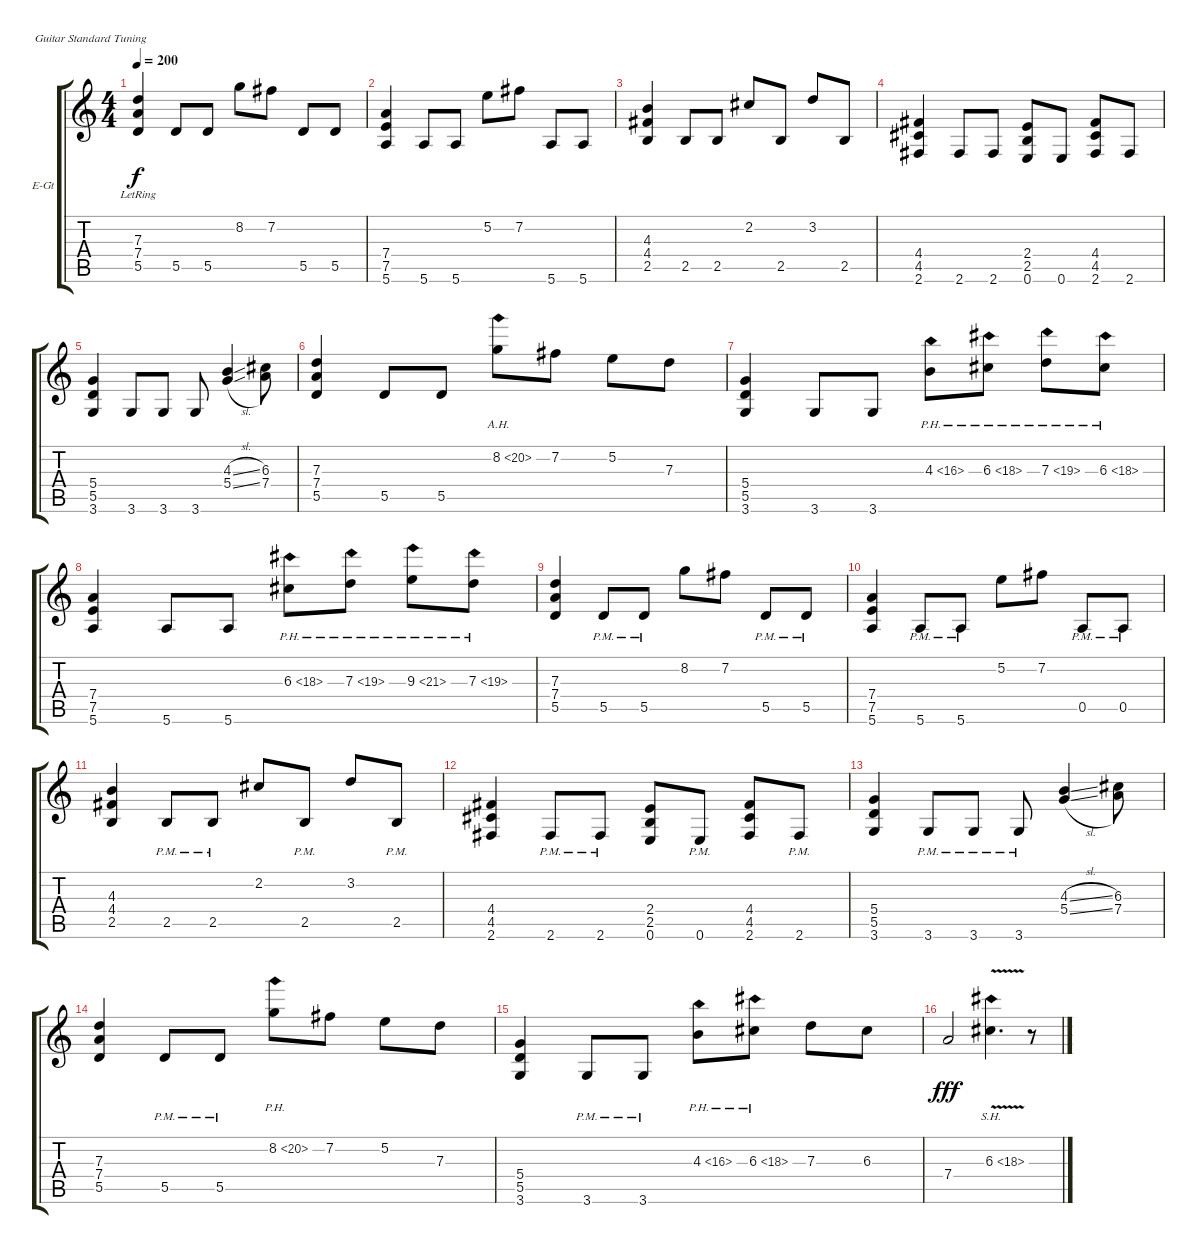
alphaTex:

\bracketExtendMode groupsimilarinstruments
\firstSystemTrackNameOrientation horizontal
\otherSystemsTrackNameOrientation horizontal
\track ("Guitar Player" "E-Gt") {instrument distortionguitar}
\staff {score tabs}
\tuning (E4 B3 G3 D3 A2 E2)
\ts (4 4)
\tempo 200
\clef g2
\ks c
(7.3{lr} 7.4{lr} 5.5).4{dy f} 5.5.8 5.5.8 8.2.8 7.2.8 5.5.8 5.5.8 |
(7.4 7.5 5.6).4 5.6.8 5.6.8 5.2.8 7.2.8 5.6.8 5.6.8 |
(4.3 4.4 2.5).4 2.5.8 2.5.8 2.2.8 2.5.8 3.2.8 2.5.8 |
(4.4 4.5 2.6).4 2.6.8 2.6.8 (2.4 2.5 0.6).8 0.6.8 (4.4 4.5 2.6).8 2.6.8 |
(5.4 5.5 3.6).4 3.6.8 3.6.8 3.6.8 (4.3{sl} 5.4{sl}).4 (6.3 7.4).8 |
(7.3 7.4 5.5).4 5.5.8 5.5.8 8.2{ah 12}.8 7.2.8 5.2.8 7.3.8 |
(5.4 5.5 3.6).4 3.6.8 3.6.8 4.3{ph 12}.8 6.3{ph 12}.8 7.3{ph 12}.8 6.3{ph 12}.8 |
(7.4 7.5 5.6).4 5.6.8 5.6.8 6.3{ph 12}.8 7.3{ph 12}.8 9.3{ph 12}.8 7.3{ph 12}.8 |
(7.3 7.4 5.5).4 5.5{pm}.8 5.5{pm}.8 8.2.8 7.2.8 5.5{pm}.8 5.5{pm}.8 |
(7.4 7.5 5.6).4 5.6{pm}.8 5.6{pm}.8 5.2.8 7.2.8 0.5{pm}.8 0.5{pm}.8 |
(4.3 4.4 2.5).4 2.5{pm}.8 2.5{pm}.8 2.2.8 2.5{pm}.8 3.2.8 2.5{pm}.8 |
(4.4 4.5 2.6).4 2.6{pm}.8 2.6{pm}.8 (2.4 2.5 0.6).8 0.6{pm}.8 (4.4 4.5 2.6).8 2.6{pm}.8 |
(5.4 5.5 3.6).4 3.6{pm}.8 3.6{pm}.8 3.6{pm}.8 (4.3{sl} 5.4{sl}).4 (6.3 7.4).8 |
(7.3 7.4 5.5).4 5.5{pm}.8 5.5{pm}.8 8.2{ph 12}.8 7.2.8 5.2.8 7.3.8 |
(5.4 5.5 3.6).4 3.6{pm}.8 3.6{pm}.8 4.3{ph 12}.8 6.3{ph 12}.8 7.3.8 6.3.8 |
7.4.2{dy fff} 6.3{sh 12 v}.4{d} r.8
